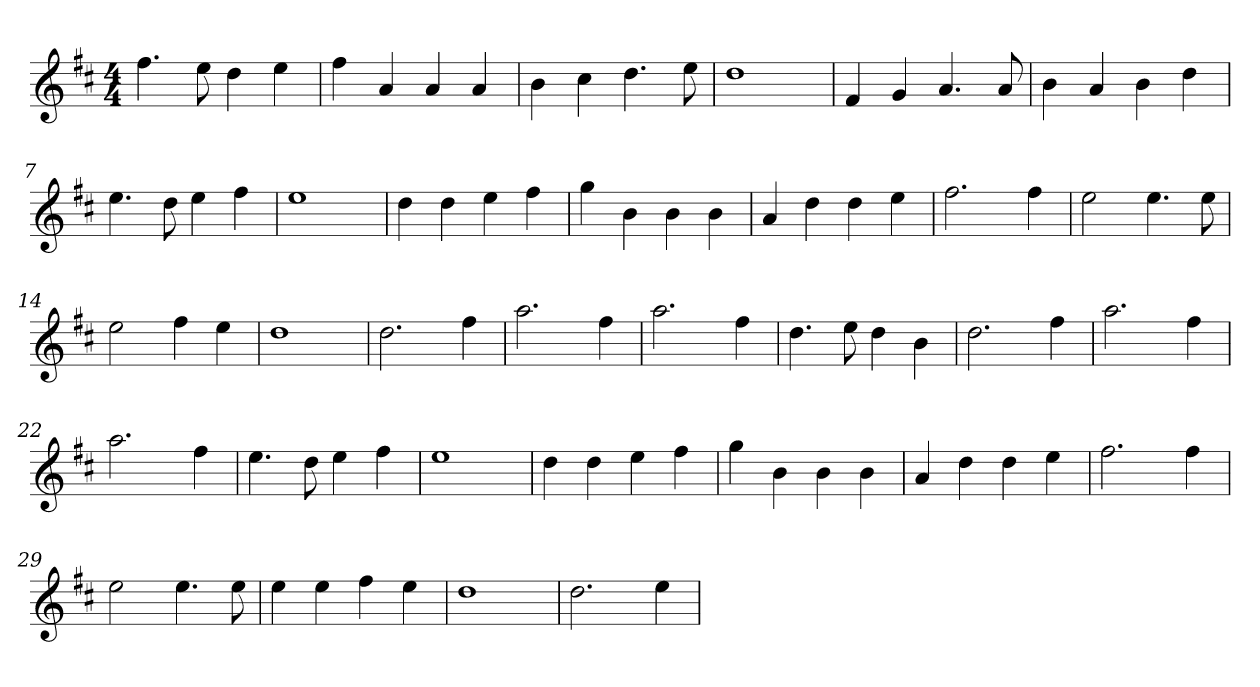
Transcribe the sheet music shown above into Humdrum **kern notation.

**kern
*part1
*staff1
*clefG2
*k[f#c#]
*D:
*M4/4
=1
4.ff#\
8ee\
4dd\
4ee\
=2
4ff#\
4a/
4a/
4a/
=3
4b\
4cc#\
4.dd\
8ee\
=4
1dd
=5
4f#/
4g/
4.a/
8a/
=6
4b\
4a/
4b\
4dd\
=7
4.ee\
8dd\
4ee\
4ff#\
=8
1ee
=9
4dd\
4dd\
4ee\
4ff#\
=10
4gg\
4b\
4b\
4b\
!!LO:LB:g=z
=11
4a/
4dd\
4dd\
4ee\
=12
2.ff#\
4ff#\
=13
2ee\
4.ee\
8ee\
=14
2ee\
4ff#\
4ee\
=15
1dd
=16
2.dd\
4ff#\
=17
2.aa\
4ff#\
=18
2.aa\
4ff#\
=19
4.dd\
8ee\
4dd\
4b\
=20
2.dd\
4ff#\
=21
2.aa\
4ff#\
=22
2.aa\
4ff#\
!!LO:LB:g=z
=23
4.ee\
8dd\
4ee\
4ff#\
=24
1ee
=25
4dd\
4dd\
4ee\
4ff#\
=26
4gg\
4b\
4b\
4b\
=27
4a/
4dd\
4dd\
4ee\
=28
2.ff#\
4ff#\
=29
2ee\
4.ee\
8ee\
=30
4ee\
4ee\
4ff#\
4ee\
=31
1dd
=32
2.dd\
4ee\
=
*-
